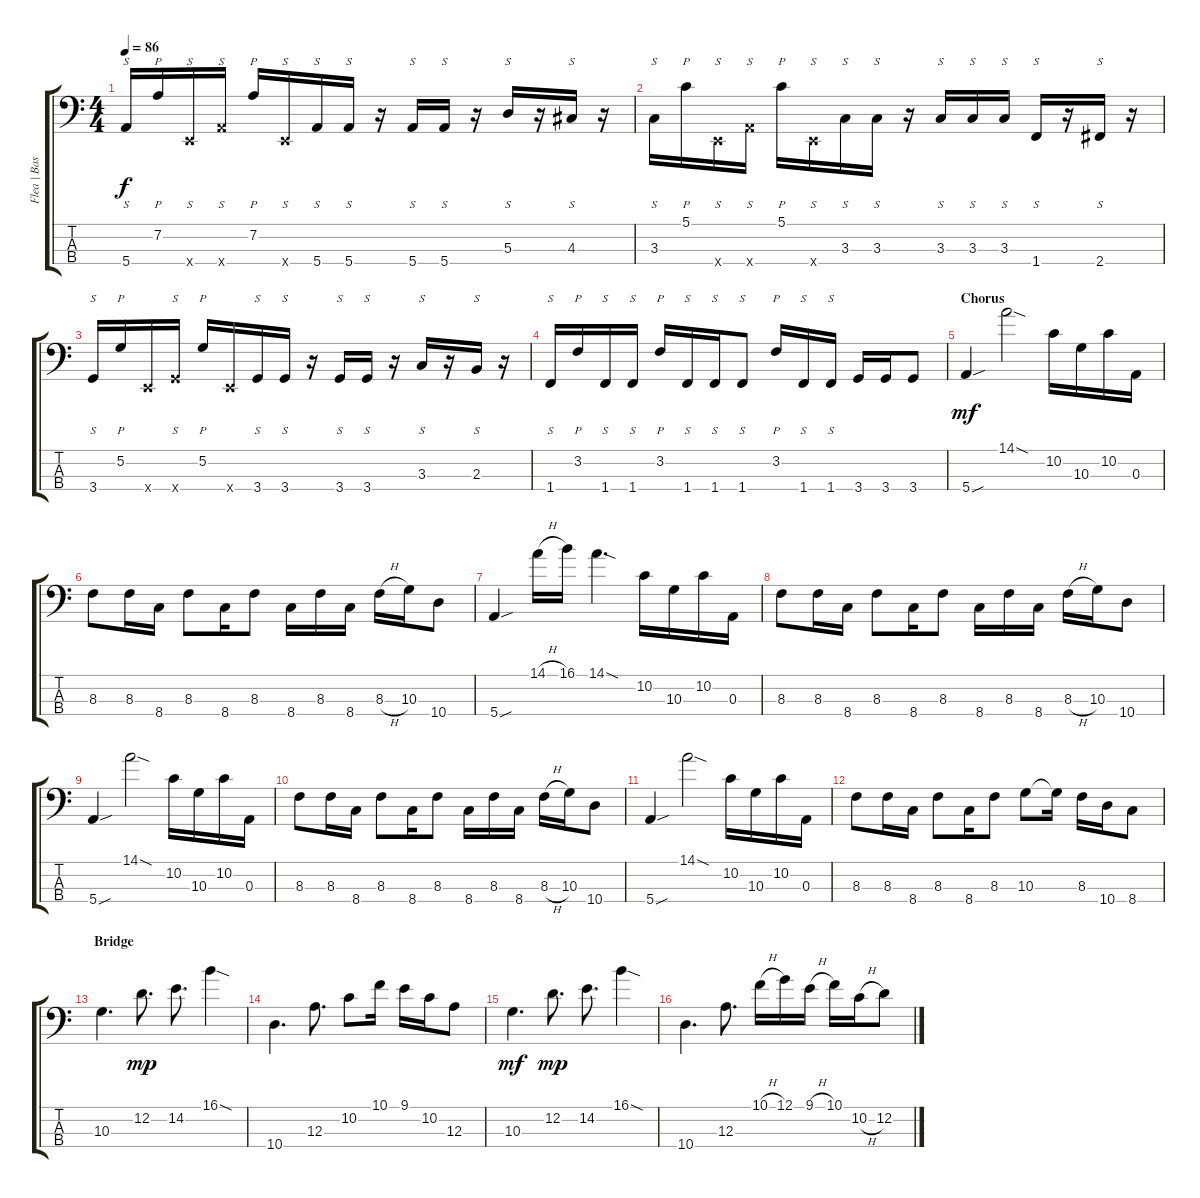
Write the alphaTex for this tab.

\track ("Flea | Bass" "Flea | Bas") {instrument electricbassfinger}
\staff {score tabs}
\tuning (G2 D2 A1 E1) {hide}
\ts (4 4)
\tempo 86
\clef f4
\ks c
5.4.16{s dy f} 7.2.16{p} 0.4{x}.16{s} 5.4{x}.16{s} 7.2.16{p} 0.4{x}.16{s} 5.4.16{s} 5.4.16{s} r.16 5.4.16{s} 5.4.16{s} r.16 5.3.16{s} r.16 4.3.16{s} r.16 |
3.3.16{s} 5.1.16{p} 0.4{x}.16{s} 5.4{x}.16{s} 5.1.16{p} 0.4{x}.16{s} 3.3.16{s} 3.3.16{s} r.16 3.3.16{s} 3.3.16{s} 3.3.16{s} 1.4.16{s} r.16 2.4.16{s} r.16 |
3.4.16{s} 5.2.16{p} 0.4{x}.16 3.4{x}.16{s} 5.2.16{p} 0.4{x}.16 3.4.16{s} 3.4.16{s} r.16 3.4.16{s} 3.4.16{s} r.16 3.3.16{s} r.16 2.3.16{s} r.16 |
1.4.16{s} 3.2.16{p} 1.4.16{s} 1.4.16{s} 3.2.16{p} 1.4.16{s} 1.4.16{s} 1.4.8{s} 3.2.16{p} 1.4.16{s} 1.4.16{s} 3.4.16 3.4.16 3.4.8 |
\section ("" "Chorus")
5.4{sou}.4{dy mf} 14.1{sod}.2 10.2.16 10.3.16 10.2.16 0.3.16 |
8.3.8 8.3.16 8.4.16 8.3.8 8.4.16 8.3.8 8.4.16 8.3.16 8.4.16 8.3{h}.16 10.3.16 10.4.8 |
5.4{sou}.4 14.1{h}.16 16.1.16 14.1{sod}.4{d} 10.2.16 10.3.16 10.2.16 0.3.16 |
8.3.8 8.3.16 8.4.16 8.3.8 8.4.16 8.3.8 8.4.16 8.3.16 8.4.16 8.3{h}.16 10.3.16 10.4.8 |
5.4{sou}.4 14.1{sod}.2 10.2.16 10.3.16 10.2.16 0.3.16 |
8.3.8 8.3.16 8.4.16 8.3.8 8.4.16 8.3.8 8.4.16 8.3.16 8.4.16 8.3{h}.16 10.3.16 10.4.8 |
5.4{sou}.4 14.1{sod}.2 10.2.16 10.3.16 10.2.16 0.3.16 |
8.3.8 8.3.16 8.4.16 8.3.8 8.4.16 8.3.8 10.3.8 10.3{t}.16 8.3.16 10.4.16 8.4.8 |
\section ("" "Bridge")
10.3.4{d} 12.2.8{d dy mp} 14.2.8{d} 16.1{sod}.4 |
10.4.4{d} 12.3.8{d} 10.2.8 10.1.16 9.1.16 10.2.16 12.3.8 |
10.3.4{d dy mf} 12.2.8{d dy mp} 14.2.8{d} 16.1{sod}.4 |
10.4.4{d} 12.3.8{d} 10.1{h}.16 12.1.16 9.1{h}.16 10.1.16 10.2{h}.16 12.2.8
